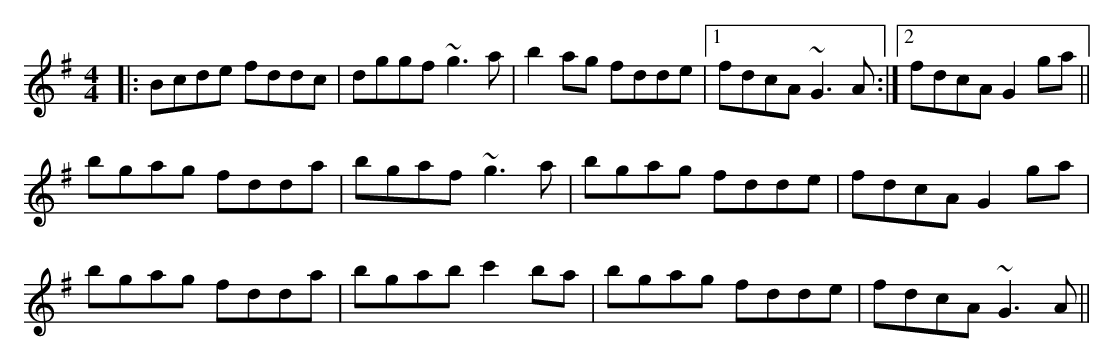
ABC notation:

X:1
M:4/4
K:G
|:Bcde fddc|dggf ~g3a|b2ag fdde|1 fdcA ~G3A:|2 fdcA G2ga||
bgag fdda|bgaf ~g3a|bgag fdde|fdcA G2ga|
bgag fdda|bgab c'2ba|bgag fdde|fdcA ~G3A||
